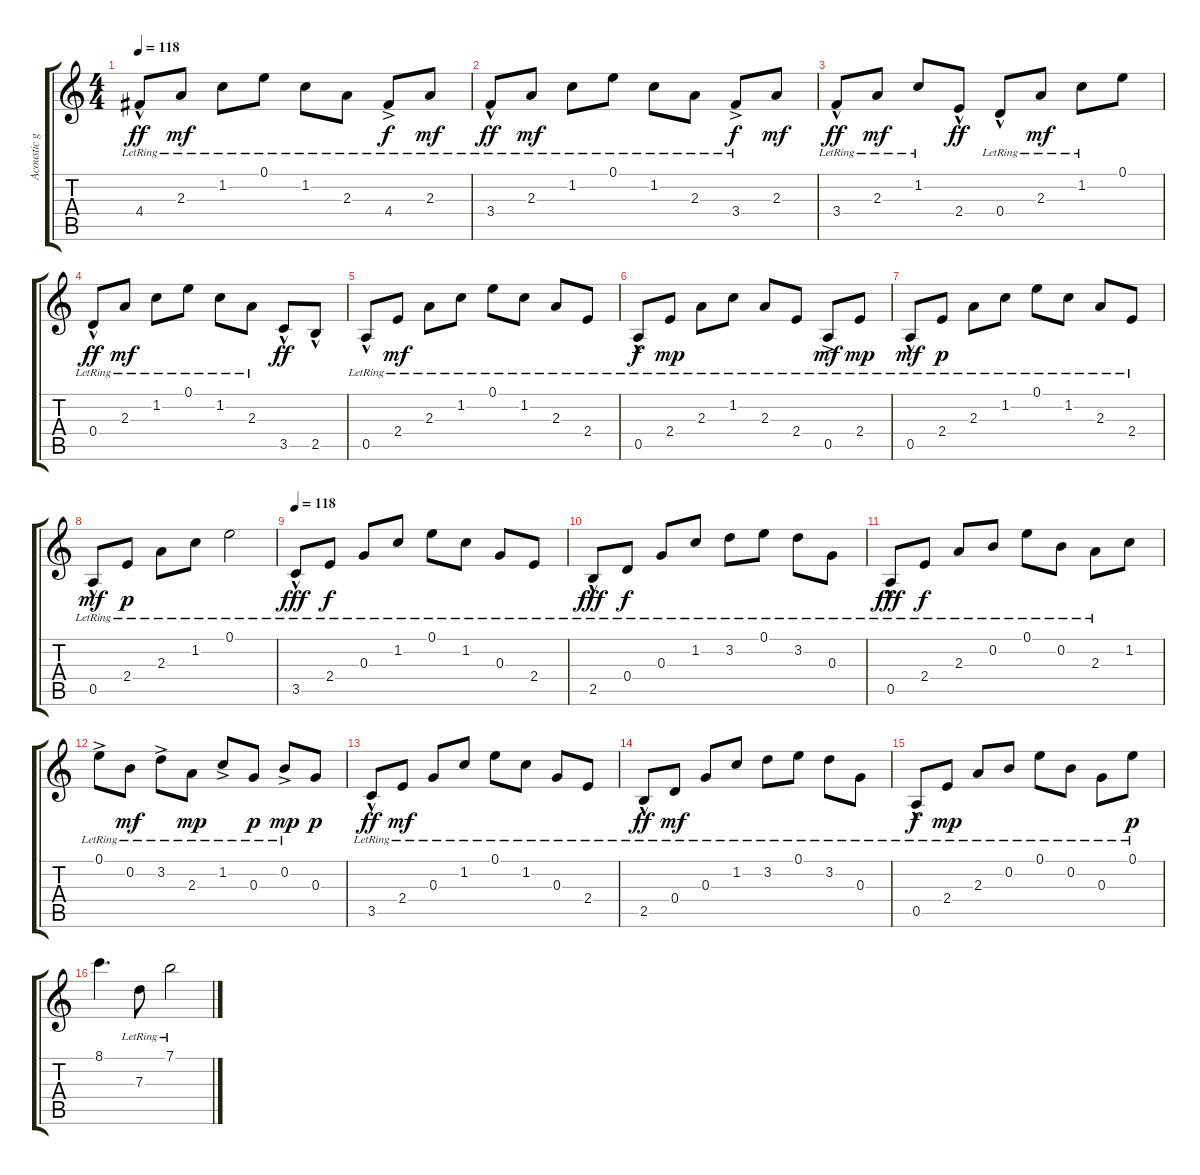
\track ("Acoustic guitar" "Acoustic g") {instrument acousticguitarnylon}
\staff {score tabs}
\tuning (E4 B3 G3 D3 A2 E2) {hide}
\ts (4 4)
\tempo 118
\clef g2
\ks c
4.4{hac lr}.8{dy ff} 2.3{lr}.8{dy mf} 1.2{lr}.8 0.1{lr}.8 1.2{lr}.8 2.3{lr}.8 4.4{ac lr}.8{dy f} 2.3{lr}.8{dy mf} |
3.4{hac lr}.8{dy ff} 2.3{lr}.8{dy mf} 1.2{lr}.8 0.1{lr}.8 1.2{lr}.8 2.3{lr}.8 3.4{ac lr}.8{dy f} 2.3.8{dy mf} |
3.4{hac lr}.8{dy ff} 2.3{lr}.8{dy mf} 1.2{lr}.8 2.4{hac}.8{dy ff} 0.4{hac lr}.8 2.3{lr}.8{dy mf} 1.2{lr}.8 0.1.8 |
0.4{hac lr}.8{dy ff} 2.3{lr}.8{dy mf} 1.2{lr}.8 0.1{lr}.8 1.2{lr}.8 2.3{lr}.8 3.5{hac}.8{dy ff} 2.5{hac}.8 |
0.5{hac lr}.8 2.4{lr}.8{dy mf} 2.3{lr}.8 1.2{lr}.8 0.1{lr}.8 1.2{lr}.8 2.3{lr}.8 2.4{lr}.8 |
0.5{hac lr}.8{dy f} 2.4{lr}.8{dy mp} 2.3{lr}.8 1.2{lr}.8 2.3{lr}.8 2.4{lr}.8 0.5{ac lr}.8{dy mf} 2.4{lr}.8{dy mp} |
0.5{hac lr}.8{dy mf} 2.4{lr}.8{dy p} 2.3{lr}.8 1.2{lr}.8 0.1{lr}.8 1.2{lr}.8 2.3{lr}.8 2.4{lr}.8 |
0.5{hac lr}.8{dy mf} 2.4{lr}.8{dy p} 2.3{lr}.8 1.2{lr}.8 0.1{lr}.2 |
\tempo 118
3.5{hac lr}.8{dy fff} 2.4{lr}.8{dy f} 0.3{lr}.8 1.2{lr}.8 0.1{lr}.8 1.2{lr}.8 0.3{lr}.8 2.4{lr}.8 |
2.5{hac lr}.8{dy fff} 0.4{lr}.8{dy f} 0.3{lr}.8 1.2{lr}.8 3.2{lr}.8 0.1{lr}.8 3.2{lr}.8 0.3{lr}.8 |
0.5{hac lr}.8{dy fff} 2.4{lr}.8{dy f} 2.3{lr}.8 0.2{lr}.8 0.1{lr}.8 0.2{lr}.8 2.3{lr}.8 1.2.8 |
0.1{ac lr}.8 0.2{lr}.8{dy mf} 3.2{ac lr}.8 2.3{lr}.8{dy mp} 1.2{ac lr}.8 0.3{lr}.8{dy p} 0.2{ac lr}.8{dy mp} 0.3.8{dy p} |
3.5{hac lr}.8{dy ff} 2.4{lr}.8{dy mf} 0.3{lr}.8 1.2{lr}.8 0.1{lr}.8 1.2{lr}.8 0.3{lr}.8 2.4{lr}.8 |
2.5{hac lr}.8{dy ff} 0.4{lr}.8{dy mf} 0.3{lr}.8 1.2{lr}.8 3.2{lr}.8 0.1{lr}.8 3.2{lr}.8 0.3{lr}.8 |
0.5{hac lr}.8{dy f} 2.4{lr}.8{dy mp} 2.3{lr}.8 0.2{lr}.8 0.1{lr}.8 0.2{lr}.8 0.3{lr}.8 0.1{lr}.8{dy p} |
8.1.4{d} 7.3{lr}.8 7.1{lr}.2
